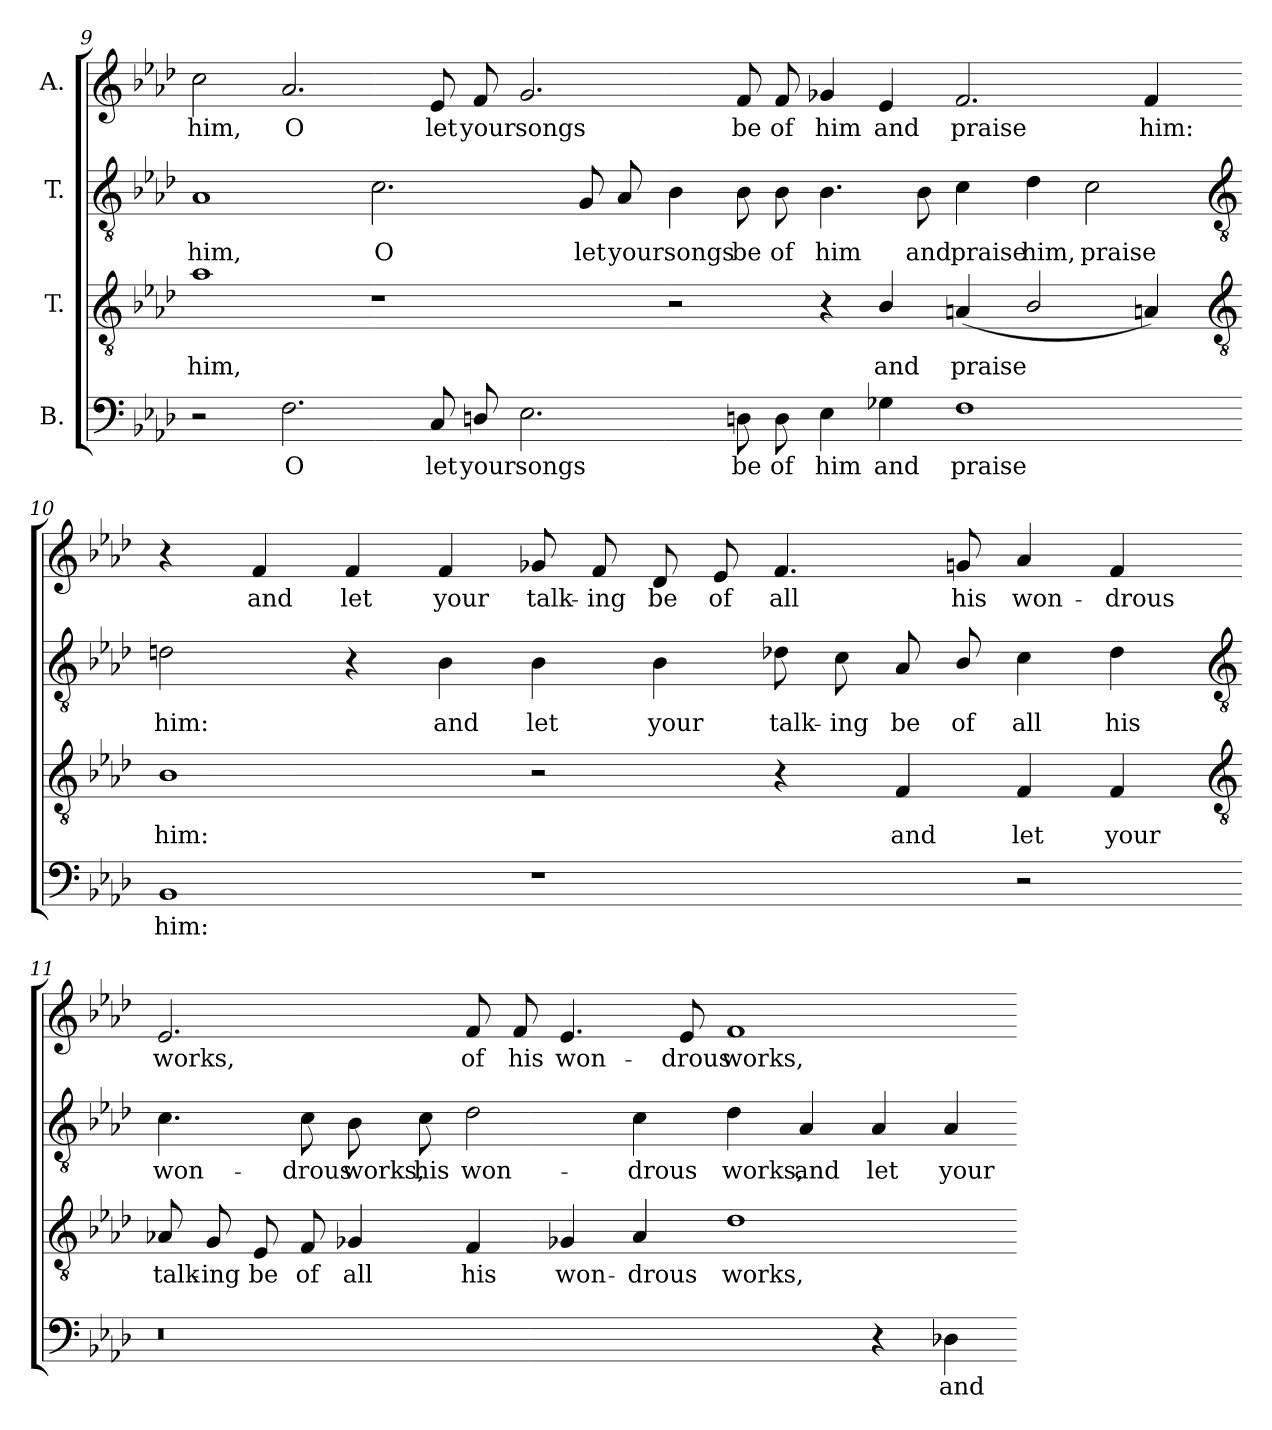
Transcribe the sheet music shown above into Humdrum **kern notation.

**kern	**text	**kern	**text	**kern	**text	**kern	**text
*part4	*part4	*part3	*part3	*part2	*part2	*part1	*part1
*staff4	*staff4	*staff3	*staff3	*staff2	*staff2	*staff1	*staff1
*I"B.	*	*I"T.	*	*I"T.	*	*I"A.	*
!!LO:LB:g=z
*clefF4	*	*clefGv2	*	*clefGv2	*	*clefG2	*
*k[b-e-a-d-]	*	*k[b-e-a-d-]	*	*k[b-e-a-d-]	*	*k[b-e-a-d-]	*
*A-:	*	*A-:	*	*A-:	*	*A-:	*
=9	=9	=9	=9	=9	=9	=9	=9
!	!	!	!LO:LY:b	!	!LO:LY:b	!	!LO:LY:b
2r	.	1a-	him,	1A-	him,	2cc	him,
!	!LO:LY:b	!	!	!	!	!	!LO:LY:b
2.F	O	.	.	.	.	2.a-	O
!	!	!	!	!	!LO:LY:b	!	!
.	.	1r	.	2.c	O	.	.
!	!LO:LY:b	!	!	!	!	!	!LO:LY:b
8C	let	.	.	.	.	8e-	let
!	!LO:LY:b	!	!	!	!	!	!LO:LY:b
8Dn/	your	.	.	.	.	8f	your
!	!LO:LY:b	!	!	!	!	!	!LO:LY:b
2.E-	songs	.	.	.	.	2.g	songs
!	!	!	!	!	!LO:LY:b	!	!
.	.	.	.	8G	let	.	.
!	!	!	!	!	!LO:LY:b	!	!
.	.	.	.	8A-	your	.	.
!	!	!	!	!	!LO:LY:b	!	!
.	.	2r	.	4B-	songs	.	.
!	!LO:LY:b	!	!	!	!LO:LY:b	!	!LO:LY:b
8Dn	be	.	.	8B-	be	8f	be
!	!LO:LY:b	!	!	!	!LO:LY:b	!	!LO:LY:b
8D	of	.	.	8B-	of	8f	of
!	!LO:LY:b	!	!	!	!LO:LY:b	!	!LO:LY:b
4E-	him	4r	.	4.B-	him	4g-X	him
!	!LO:LY:b	!	!LO:LY:b	!	!	!	!LO:LY:b
4G-X	and	4B-/	and	.	.	4e-	and
!	!	!	!	!	!LO:LY:b	!	!
.	.	.	.	8B-	and	.	.
!	!LO:LY:b	!	!LO:LY:b	!	!LO:LY:b	!	!LO:LY:b
1F	praise	(<4An	praise	4c	praise	2.f	praise
!	!	!	!	!	!LO:LY:b	!	!
.	.	2B-/	.	4d-	him,	.	.
!	!	!	!	!	!LO:LY:b	!	!
.	.	.	.	2c	praise	.	.
!	!	!	!	!	!	!	!LO:LY:b
.	.	4An)	.	.	.	4f	him:
!!LO:LB:g=z
=10-	=10-	=10-	=10-	=10-	=10-	=10-	=10-
*	*	*clefGv2	*	*clefGv2	*	*	*
!	!LO:LY:b	!	!LO:LY:b	!	!LO:LY:b	!	!
1BB-	him:	1B-	him:	2dn	him:	4r	.
!	!	!	!	!	!	!	!LO:LY:b
.	.	.	.	.	.	4f	and
!	!	!	!	!	!	!	!LO:LY:b
.	.	.	.	4r	.	4f	let
!	!	!	!	!	!LO:LY:b	!	!LO:LY:b
.	.	.	.	4B-	and	4f	your
!	!	!	!	!	!LO:LY:b	!	!LO:LY:b
1r	.	2r	.	4B-	let	8g-X	talk-
!	!	!	!	!	!	!	!LO:LY:b
.	.	.	.	.	.	8f	-ing
!	!	!	!	!	!LO:LY:b	!	!LO:LY:b
.	.	.	.	4B-	your	8d-	be
!	!	!	!	!	!	!	!LO:LY:b
.	.	.	.	.	.	8e-	of
!	!	!	!	!	!LO:LY:b	!	!LO:LY:b
.	.	4r	.	8d-X	talk-	4.f	all
!	!	!	!	!	!LO:LY:b	!	!
.	.	.	.	8c	-ing	.	.
!	!	!	!LO:LY:b	!	!LO:LY:b	!	!
.	.	4F	and	8A-	be	.	.
!	!	!	!	!	!LO:LY:b	!	!LO:LY:b
.	.	.	.	8B-/	of	8gn	his
!	!	!	!LO:LY:b	!	!LO:LY:b	!	!LO:LY:b
2r	.	4F	let	4c	all	4a-	won-
!	!	!	!LO:LY:b	!	!LO:LY:b	!	!LO:LY:b
.	.	4F	your	4d-	his	4f	-drous
!!LO:LB:g=z
=11-	=11-	=11-	=11-	=11-	=11-	=11-	=11-
*	*	*clefGv2	*	*clefGv2	*	*	*
!	!	!	!LO:LY:b	!	!LO:LY:b	!	!LO:LY:b
0r	.	8A-	talk-	4.c	won-	2.e-	works,
!	!	!	!LO:LY:b	!	!	!	!
.	.	8G	-ing	.	.	.	.
!	!	!	!LO:LY:b	!	!	!	!
.	.	8E-	be	.	.	.	.
!	!	!	!LO:LY:b	!	!LO:LY:b	!	!
.	.	8F	of	8c	-drous	.	.
!	!	!	!LO:LY:b	!	!LO:LY:b	!	!
.	.	4G-X	all	8B-	works,	.	.
!	!	!	!	!	!LO:LY:b	!	!
.	.	.	.	8c	his	.	.
!	!	!	!LO:LY:b	!	!LO:LY:b	!	!LO:LY:b
.	.	4F	his	2d-	won-	8f	of
!	!	!	!	!	!	!	!LO:LY:b
.	.	.	.	.	.	8f	his
!	!	!	!LO:LY:b	!	!	!	!LO:LY:b
.	.	4G-X	won-	.	.	4.e-	won-
!	!	!	!LO:LY:b	!	!LO:LY:b	!	!
.	.	4A-	-drous	4c	-drous	.	.
!	!	!	!	!	!	!	!LO:LY:b
.	.	.	.	.	.	8e-	-drous
!	!	!	!LO:LY:b	!	!LO:LY:b	!	!LO:LY:b
.	.	1d-	works,	4d-	works,	1f	works,
!	!	!	!	!	!LO:LY:b	!	!
.	.	.	.	4A-	and	.	.
!	!	!	!	!	!LO:LY:b	!	!
4r	.	.	.	4A-	let	.	.
!	!LO:LY:b	!	!	!	!LO:LY:b	!	!
4D-	and	.	.	4A-	your	.	.
=-	=-	=-	=-	=-	=-	=-	=-
*-	*-	*-	*-	*-	*-	*-	*-
